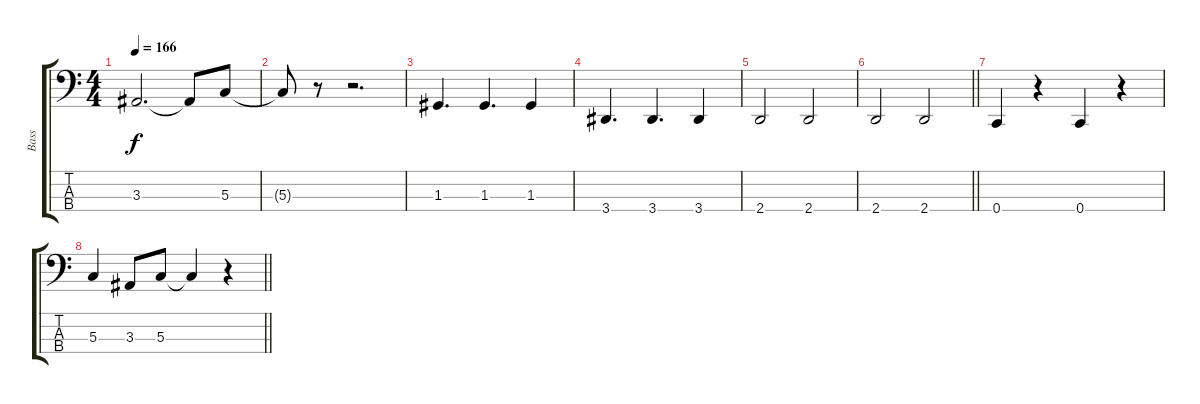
\track ("Bass" "Bass") {instrument electricbasspick}
\staff {score tabs}
\tuning (F2 C2 G1 C1) {hide}
\ts (4 4)
\tempo 166
\clef f4
\ks c
3.3.2{d dy f} 3.3{t}.8 5.3.8 |
5.3{t}.8 r.8 r.2{d} |
1.3.4{d} 1.3.4{d} 1.3.4 |
3.4.4{d} 3.4.4{d} 3.4.4 |
2.4.2 2.4.2 |
\barLineRight lightlight
2.4.2 2.4.2 |
0.4.4 r.4 0.4.4 r.4 |
\barLineRight lightlight
5.3.4 3.3.8 5.3.8 5.3{t}.4 r.4
